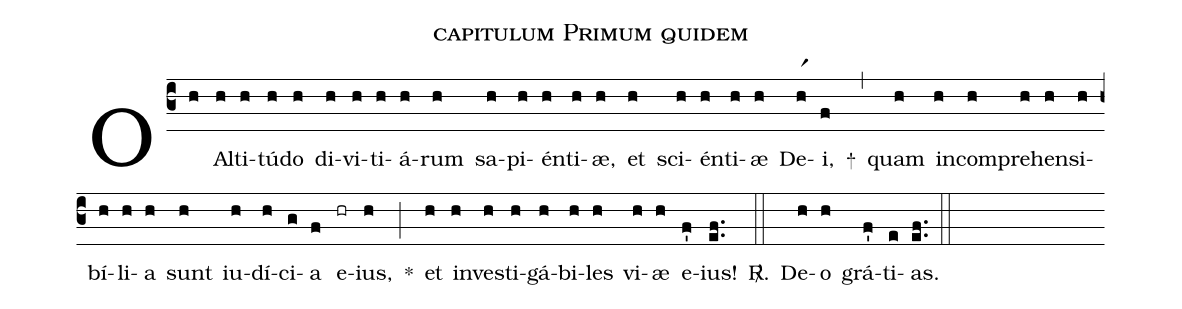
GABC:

name: capitulum Primum quidem;
%%
(c3)
O(h) Al(h)ti(h)tú(h)do(h) di(h)vi(h)ti(h)á(h)rum(h) sa(h)pi(h)én(h)ti(h)æ,(h) et(h) sci(h)én(h)ti(h)æ(h) De(hr1)i,(f) +(,)
quam(h) in(h)com(h)pre(h)hen(h)si(h)bí(h)li(h)a(h) sunt(h) iu(h)dí(h)ci(g)a(f) e(hr)ius,(h) *(;)
et(h) in(h)ves(h)ti(h)gá(h)bi(h)les(h) vi(h)æ(h) e(f')ius!(ef..) <sp>R/</sp>.(::)
De(h)o(h) grá(f')ti(e)as.(e.f.) (::)
